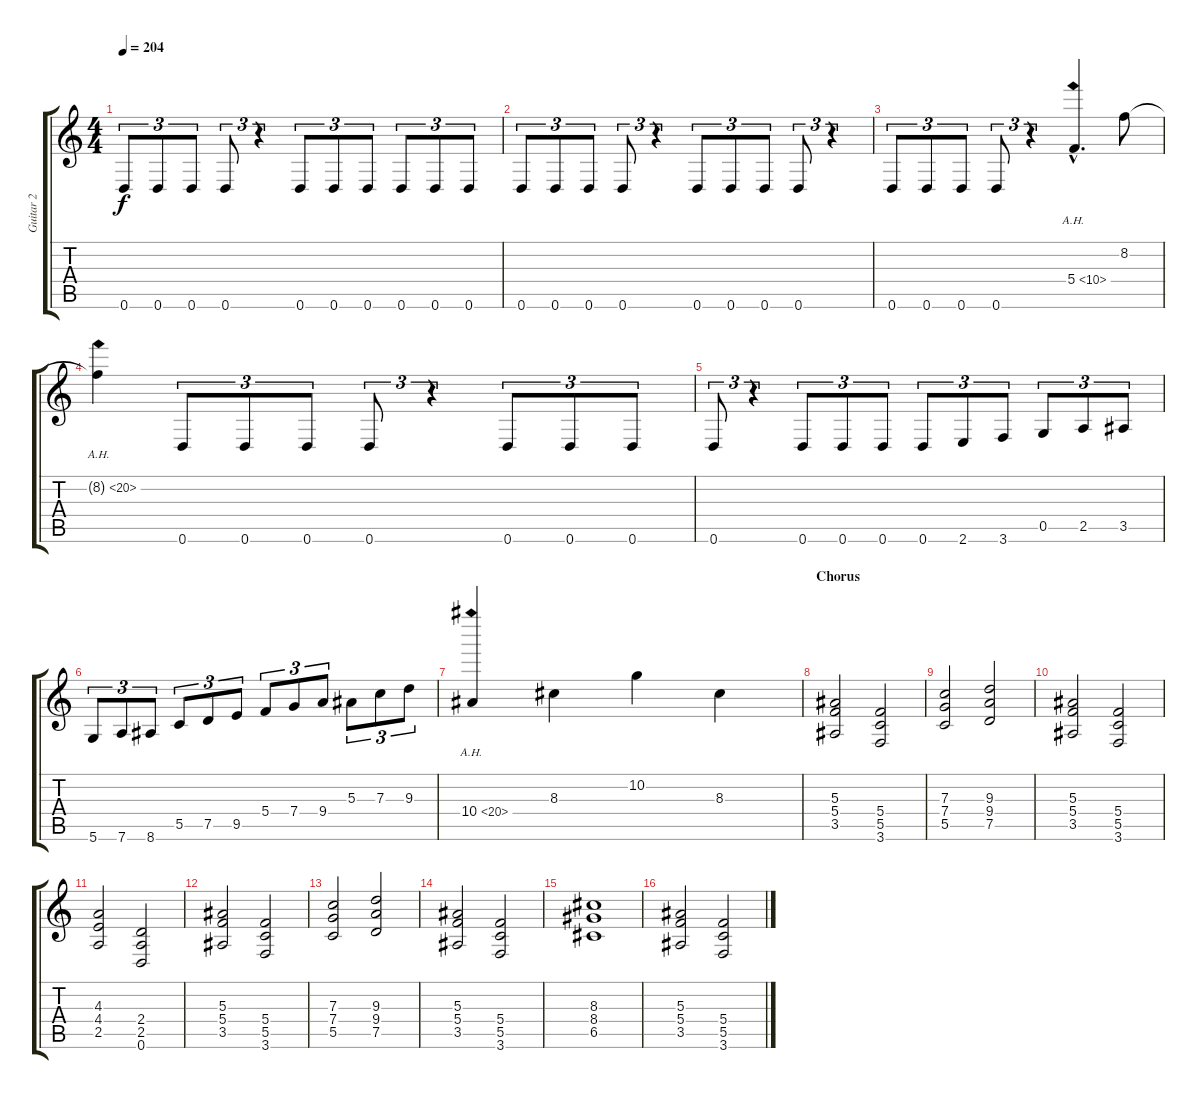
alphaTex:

\track ("Guitar 2" "Guitar 2") {instrument distortionguitar}
\staff {score tabs}
\tuning (D4 A3 F3 C3 G2 D2) {hide}
\ts (4 4)
\tempo 204
\clef g2
\ks c
0.6.8{tu (3 2) dy f} 0.6.8{tu (3 2)} 0.6.8{tu (3 2)} 0.6.8{tu (3 2)} r.4{tu (3 2)} 0.6.8{tu (3 2)} 0.6.8{tu (3 2)} 0.6.8{tu (3 2)} 0.6.8{tu (3 2)} 0.6.8{tu (3 2)} 0.6.8{tu (3 2)} |
0.6.8{tu (3 2)} 0.6.8{tu (3 2)} 0.6.8{tu (3 2)} 0.6.8{tu (3 2)} r.4{tu (3 2)} 0.6.8{tu (3 2)} 0.6.8{tu (3 2)} 0.6.8{tu (3 2)} 0.6.8{tu (3 2)} r.4{tu (3 2)} |
0.6.8{tu (3 2)} 0.6.8{tu (3 2)} 0.6.8{tu (3 2)} 0.6.8{tu (3 2)} r.4{tu (3 2)} 5.4{ah 5 hac}.4{d} 8.2.8 |
8.2{ah 12 t}.4 0.6.8{tu (3 2)} 0.6.8{tu (3 2)} 0.6.8{tu (3 2)} 0.6.8{tu (3 2)} r.4{tu (3 2)} 0.6.8{tu (3 2)} 0.6.8{tu (3 2)} 0.6.8{tu (3 2)} |
0.6.8{tu (3 2)} r.4{tu (3 2)} 0.6.8{tu (3 2)} 0.6.8{tu (3 2)} 0.6.8{tu (3 2)} 0.6.8{tu (3 2)} 2.6.8{tu (3 2)} 3.6.8{tu (3 2)} 0.5.8{tu (3 2)} 2.5.8{tu (3 2)} 3.5.8{tu (3 2)} |
5.6.8{tu (3 2)} 7.6.8{tu (3 2)} 8.6.8{tu (3 2)} 5.5.8{tu (3 2)} 7.5.8{tu (3 2)} 9.5.8{tu (3 2)} 5.4.8{tu (3 2)} 7.4.8{tu (3 2)} 9.4.8{tu (3 2)} 5.3.8{tu (3 2)} 7.3.8{tu (3 2)} 9.3.8{tu (3 2)} |
10.4{ah 10}.4 8.3.4 10.2.4 8.3.4 |
\section ("" "Chorus")
(5.3 5.4 3.5).2 (5.4 5.5 3.6).2 |
(7.3 7.4 5.5).2 (9.3 9.4 7.5).2 |
(5.3 5.4 3.5).2 (5.4 5.5 3.6).2 |
(4.3 4.4 2.5).2 (2.4 2.5 0.6).2 |
(5.3 5.4 3.5).2 (5.4 5.5 3.6).2 |
(7.3 7.4 5.5).2 (9.3 9.4 7.5).2 |
(5.3 5.4 3.5).2 (5.4 5.5 3.6).2 |
(8.3 8.4 6.5).1 |
(5.3 5.4 3.5).2 (5.4 5.5 3.6).2
